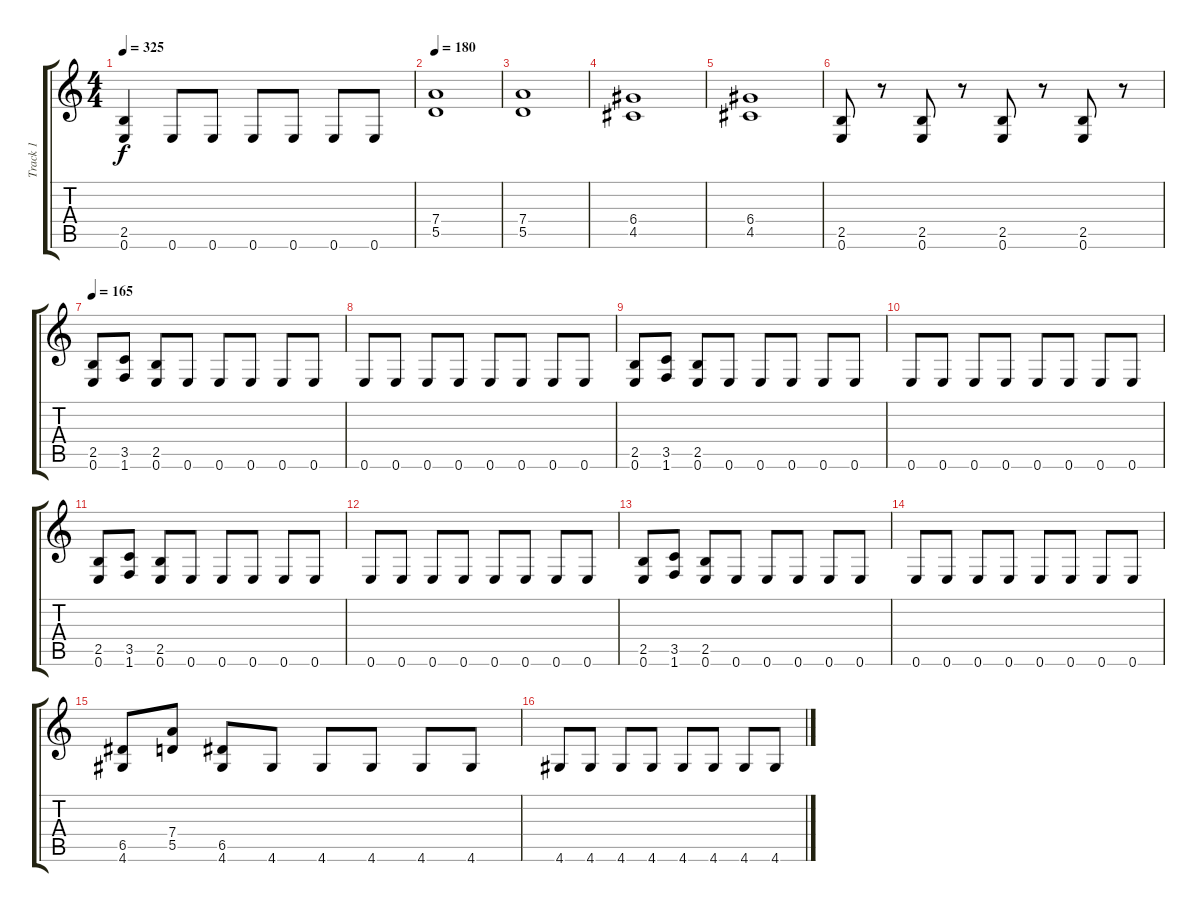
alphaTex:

\track ("Track 1" "Track 1") {instrument distortionguitar}
\staff {score tabs}
\tuning (E4 B3 G3 D3 A2 E2) {hide}
\ts (4 4)
\tempo 325
\clef g2
\ks c
(2.5 0.6).4{dy f} 0.6.8 0.6.8 0.6.8 0.6.8 0.6.8 0.6.8 |
\tempo 180
(7.4 5.5).1 |
(7.4 5.5).1 |
(6.4 4.5).1 |
(6.4 4.5).1 |
(2.5 0.6).8 r.8 (2.5 0.6).8 r.8 (2.5 0.6).8 r.8 (2.5 0.6).8 r.8 |
\tempo 180
\tempo 165
(2.5 0.6).8 (3.5 1.6).8 (2.5 0.6).8 0.6.8 0.6.8 0.6.8 0.6.8 0.6.8 |
0.6.8 0.6.8 0.6.8 0.6.8 0.6.8 0.6.8 0.6.8 0.6.8 |
(2.5 0.6).8 (3.5 1.6).8 (2.5 0.6).8 0.6.8 0.6.8 0.6.8 0.6.8 0.6.8 |
0.6.8 0.6.8 0.6.8 0.6.8 0.6.8 0.6.8 0.6.8 0.6.8 |
(2.5 0.6).8 (3.5 1.6).8 (2.5 0.6).8 0.6.8 0.6.8 0.6.8 0.6.8 0.6.8 |
0.6.8 0.6.8 0.6.8 0.6.8 0.6.8 0.6.8 0.6.8 0.6.8 |
(2.5 0.6).8 (3.5 1.6).8 (2.5 0.6).8 0.6.8 0.6.8 0.6.8 0.6.8 0.6.8 |
0.6.8 0.6.8 0.6.8 0.6.8 0.6.8 0.6.8 0.6.8 0.6.8 |
(6.5 4.6).8 (7.4 5.5).8 (6.5 4.6).8 4.6.8 4.6.8 4.6.8 4.6.8 4.6.8 |
4.6.8 4.6.8 4.6.8 4.6.8 4.6.8 4.6.8 4.6.8 4.6.8
